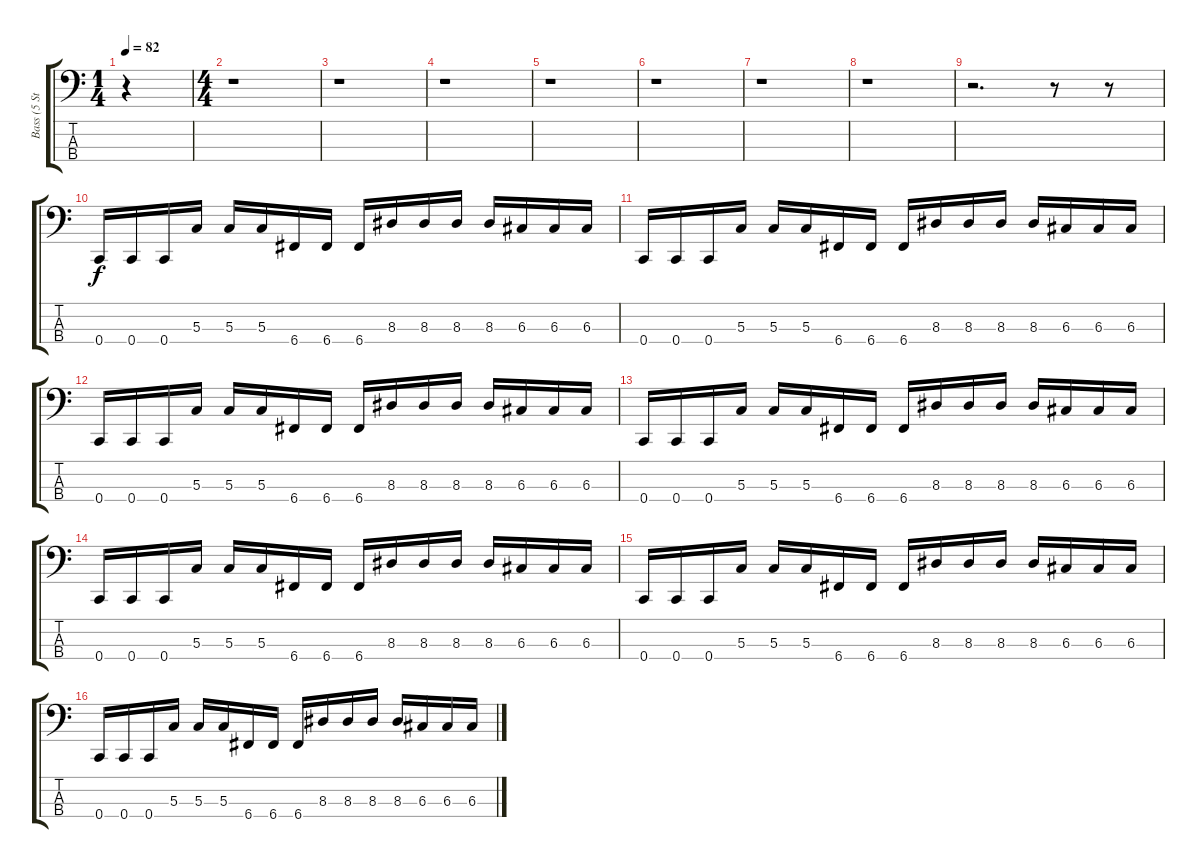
\track ("Bass (5 Stringed)" "Bass (5 St") {instrument electricbasspick}
\staff {score tabs}
\tuning (F2 C2 G1 C1) {hide}
\ts (1 4)
\tempo 82
\clef f4
\ks c
r.4{dy f instrument electricbasspick} |
\ts (4 4)
r.1 |
r.1 |
r.1 |
r.1 |
r.1 |
r.1 |
r.1 |
r.2{d} r.8 r.8 |
0.4.16 0.4.16 0.4.16 5.3.16 5.3.16 5.3.16 6.4.16 6.4.16 6.4.16 8.3.16 8.3.16 8.3.16 8.3.16 6.3.16 6.3.16 6.3.16 |
0.4.16 0.4.16 0.4.16 5.3.16 5.3.16 5.3.16 6.4.16 6.4.16 6.4.16 8.3.16 8.3.16 8.3.16 8.3.16 6.3.16 6.3.16 6.3.16 |
0.4.16 0.4.16 0.4.16 5.3.16 5.3.16 5.3.16 6.4.16 6.4.16 6.4.16 8.3.16 8.3.16 8.3.16 8.3.16 6.3.16 6.3.16 6.3.16 |
0.4.16 0.4.16 0.4.16 5.3.16 5.3.16 5.3.16 6.4.16 6.4.16 6.4.16 8.3.16 8.3.16 8.3.16 8.3.16 6.3.16 6.3.16 6.3.16 |
0.4.16 0.4.16 0.4.16 5.3.16 5.3.16 5.3.16 6.4.16 6.4.16 6.4.16 8.3.16 8.3.16 8.3.16 8.3.16 6.3.16 6.3.16 6.3.16 |
0.4.16 0.4.16 0.4.16 5.3.16 5.3.16 5.3.16 6.4.16 6.4.16 6.4.16 8.3.16 8.3.16 8.3.16 8.3.16 6.3.16 6.3.16 6.3.16 |
0.4.16 0.4.16 0.4.16 5.3.16 5.3.16 5.3.16 6.4.16 6.4.16 6.4.16 8.3.16 8.3.16 8.3.16 8.3.16 6.3.16 6.3.16 6.3.16
